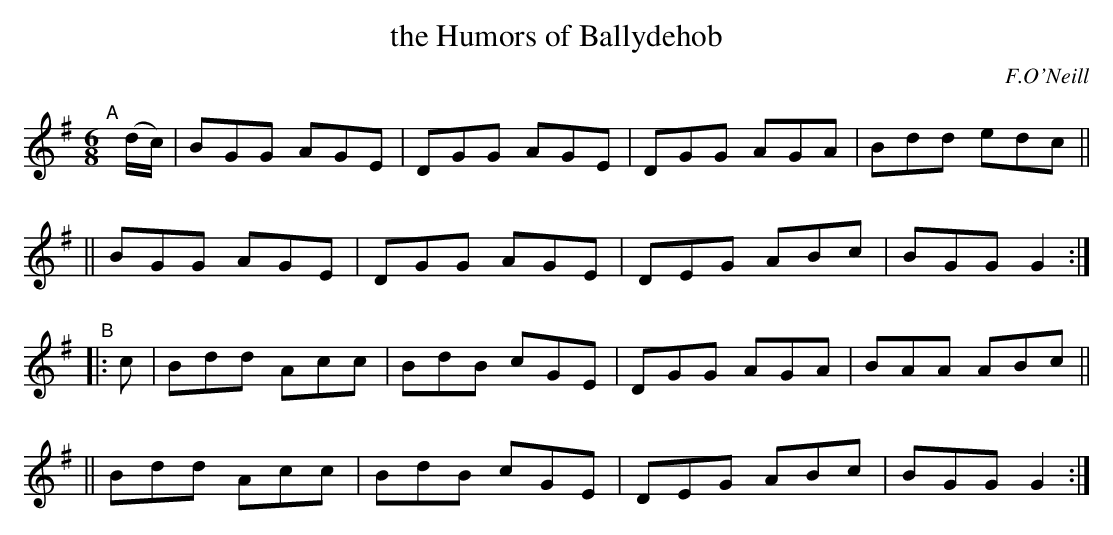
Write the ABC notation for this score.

X:1
T: the Humors of Ballydehob
O: F.O'Neill
M: 6/8
L: 1/8
K: G
"^A"[|] (d/c/) \
|  BGG AGE | DGG AGE | DGG AGA | Bdd edc ||
|| BGG AGE | DGG AGE | DEG ABc | BGG G2 :|
"^B"|: c \
|  Bdd Acc | BdB cGE | DGG AGA | BAA ABc ||
|| Bdd Acc | BdB cGE | DEG ABc | BGG G2 :|
